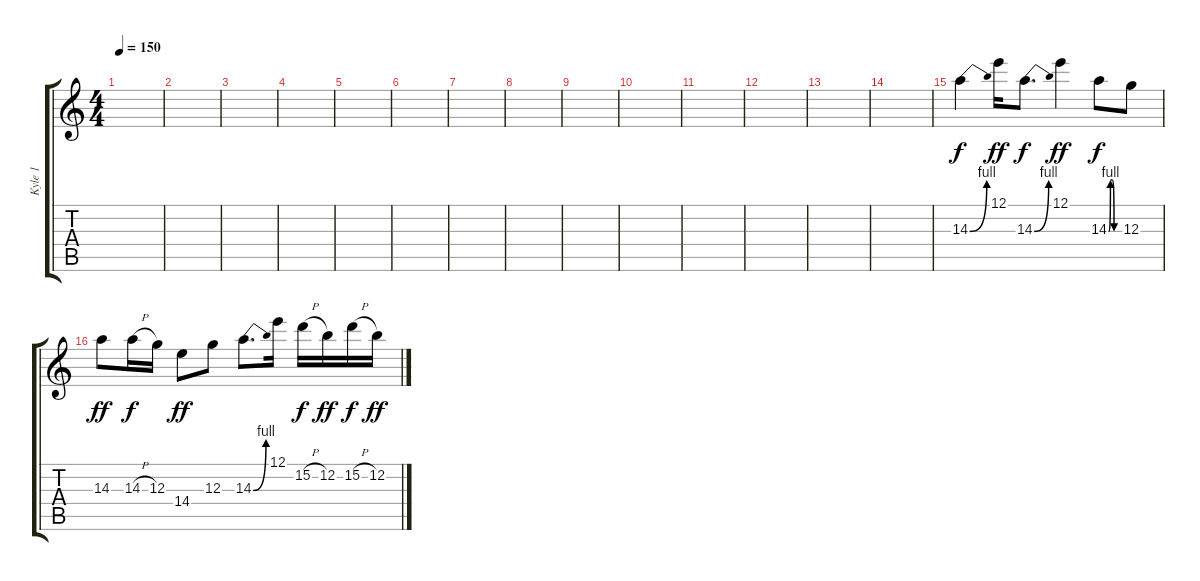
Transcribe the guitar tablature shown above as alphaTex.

\track ("Kyle 1" "Kyle 1") {instrument distortionguitar}
\staff {score tabs}
\tuning (E4 B3 G3 D3 A2 E2) {hide}
\ts (4 4)
\tempo 150
\clef g2
\ks c
|
|
|
|
|
|
|
|
|
|
|
|
|
|
14.3{be (bend 0 0 60 4)}.4 12.1.16{dy ff} 14.3{be (bend 0 0 60 4)}.8{d dy f} 12.1.4{dy ff} 14.3{be (custom 0 0 10 4 20 4 30 0 60 0)}.8{dy f} 12.3.8 |
14.3.8{dy ff} 14.3{h}.16{dy f} 12.3.16 14.4.8{dy ff} 12.3.8 14.3{be (bend 0 0 60 4)}.8{d} 12.1.16 15.2{h}.16{dy f} 12.2.16{dy ff} 15.2{h}.16{dy f} 12.2.16{dy ff}
